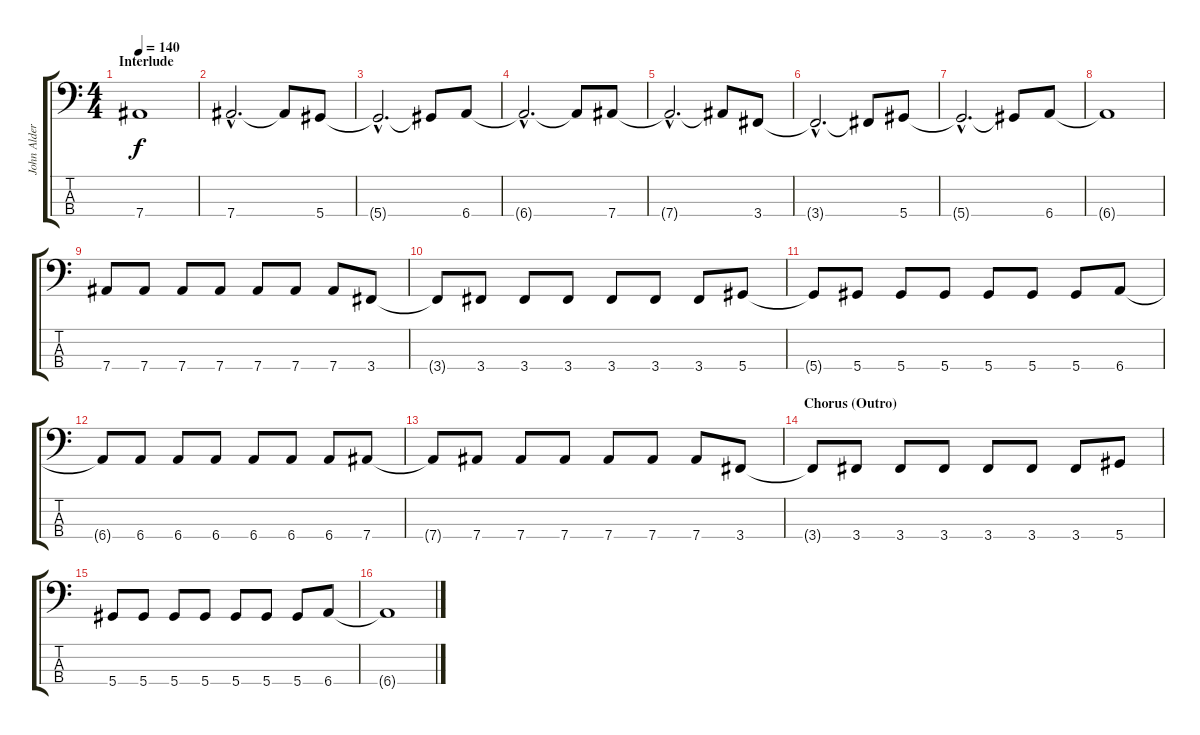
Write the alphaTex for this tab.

\track ("John Alderete" "John Alder") {instrument electricbassfinger}
\staff {score tabs}
\tuning (Gb2 Db2 Ab1 Eb1) {hide}
\ts (4 4)
\section ("" "Interlude")
\tempo 140
\clef f4
\ks c
7.4{t}.1{dy f} |
7.4{hac}.2{d} 7.4{t}.8 5.4.8 |
5.4{hac t}.2{d} 5.4{t}.8 6.4.8 |
6.4{hac t}.2{d} 6.4{t}.8 7.4.8 |
7.4{hac t}.2{d} 7.4{t}.8 3.4.8 |
3.4{hac t}.2{d} 3.4{t}.8 5.4.8 |
5.4{hac t}.2{d} 5.4{t}.8 6.4.8 |
6.4{t}.1 |
7.4.8 7.4.8 7.4.8 7.4.8 7.4.8 7.4.8 7.4.8 3.4.8 |
3.4{t}.8 3.4.8 3.4.8 3.4.8 3.4.8 3.4.8 3.4.8 5.4.8 |
5.4{t}.8 5.4.8 5.4.8 5.4.8 5.4.8 5.4.8 5.4.8 6.4.8 |
6.4{t}.8 6.4.8 6.4.8 6.4.8 6.4.8 6.4.8 6.4.8 7.4.8 |
7.4{t}.8 7.4.8 7.4.8 7.4.8 7.4.8 7.4.8 7.4.8 3.4.8 |
\section ("" "Chorus (Outro)")
3.4{t}.8 3.4.8 3.4.8 3.4.8 3.4.8 3.4.8 3.4.8 5.4.8 |
5.4.8 5.4.8 5.4.8 5.4.8 5.4.8 5.4.8 5.4.8 6.4.8 |
6.4{t}.1
